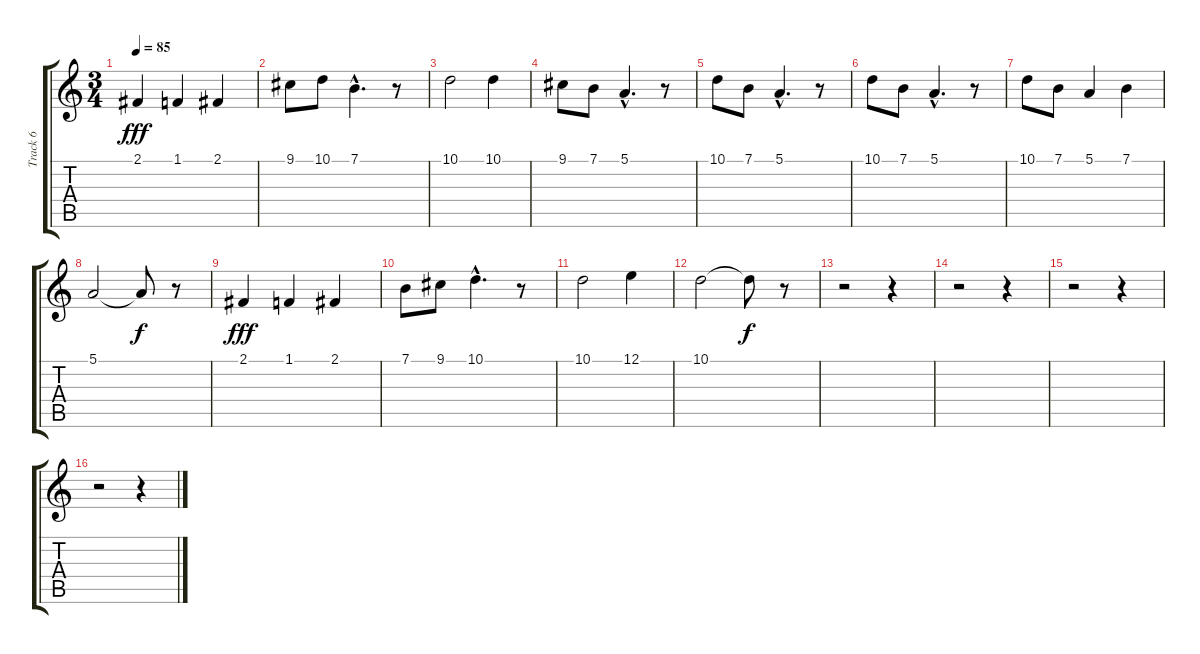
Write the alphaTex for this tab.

\track ("Track 6" "Track 6") {instrument synthvoice}
\staff {score tabs}
\tuning (E4 B3 G3 D3 A2 E2) {hide}
\ts (3 4)
\tempo 85
\clef g2
\ks c
2.1.4{dy fff} 1.1.4 2.1.4 |
9.1.8 10.1.8 7.1{hac}.4{d} r.8 |
10.1.2 10.1.4 |
9.1.8 7.1.8 5.1{hac}.4{d} r.8 |
10.1.8 7.1.8 5.1{hac}.4{d} r.8 |
10.1.8 7.1.8 5.1{hac}.4{d} r.8 |
10.1.8 7.1.8 5.1.4 7.1.4 |
5.1.2 5.1{t}.8{dy f} r.8 |
2.1.4{dy fff} 1.1.4 2.1.4 |
7.1.8 9.1.8 10.1{hac}.4{d} r.8 |
10.1.2 12.1.4 |
10.1.2 10.1{t}.8{dy f} r.8 |
r.2 r.4 |
r.2 r.4 |
r.2 r.4 |
r.2 r.4
